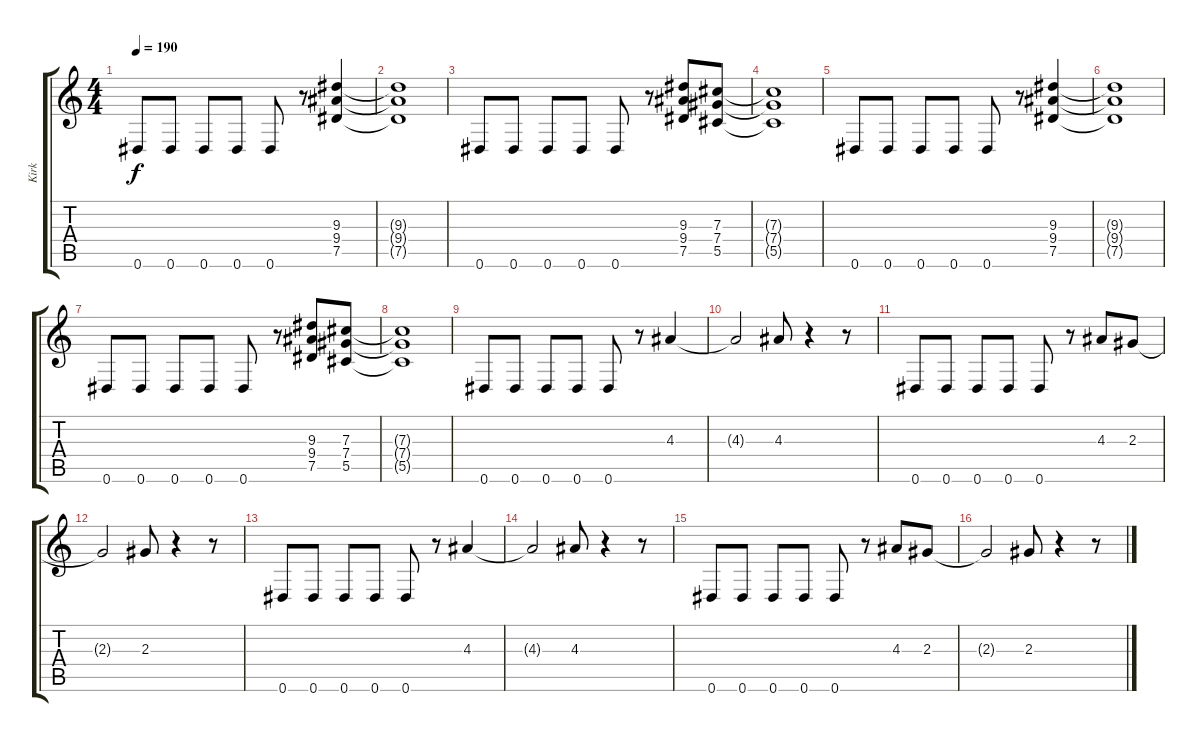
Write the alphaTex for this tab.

\track ("Kirk" "Kirk") {instrument overdrivenguitar}
\staff {score tabs}
\tuning (Eb4 Bb3 Gb3 Db3 Ab2 Eb2) {hide}
\ts (4 4)
\tempo 190
\clef g2
\ks c
0.6.8{dy f instrument overdrivenguitar} 0.6.8 0.6.8 0.6.8 0.6.8 r.8 (9.3 9.4 7.5).4 |
(9.3{t} 9.4{t} 7.5{t}).1 |
0.6.8 0.6.8 0.6.8 0.6.8 0.6.8 r.8 (9.3 9.4 7.5).8 (7.3 7.4 5.5).8 |
(7.3{t} 7.4{t} 5.5{t}).1 |
0.6.8 0.6.8 0.6.8 0.6.8 0.6.8 r.8 (9.3 9.4 7.5).4 |
(9.3{t} 9.4{t} 7.5{t}).1 |
0.6.8 0.6.8 0.6.8 0.6.8 0.6.8 r.8 (9.3 9.4 7.5).8 (7.3 7.4 5.5).8 |
(7.3{t} 7.4{t} 5.5{t}).1 |
0.6.8 0.6.8 0.6.8 0.6.8 0.6.8 r.8 4.3.4 |
4.3{t}.2 4.3.8 r.4 r.8 |
0.6.8 0.6.8 0.6.8 0.6.8 0.6.8 r.8 4.3.8 2.3.8 |
2.3{t}.2 2.3.8 r.4 r.8 |
0.6.8 0.6.8 0.6.8 0.6.8 0.6.8 r.8 4.3.4 |
4.3{t}.2 4.3.8 r.4 r.8 |
0.6.8 0.6.8 0.6.8 0.6.8 0.6.8 r.8 4.3.8 2.3.8 |
2.3{t}.2 2.3.8 r.4 r.8
